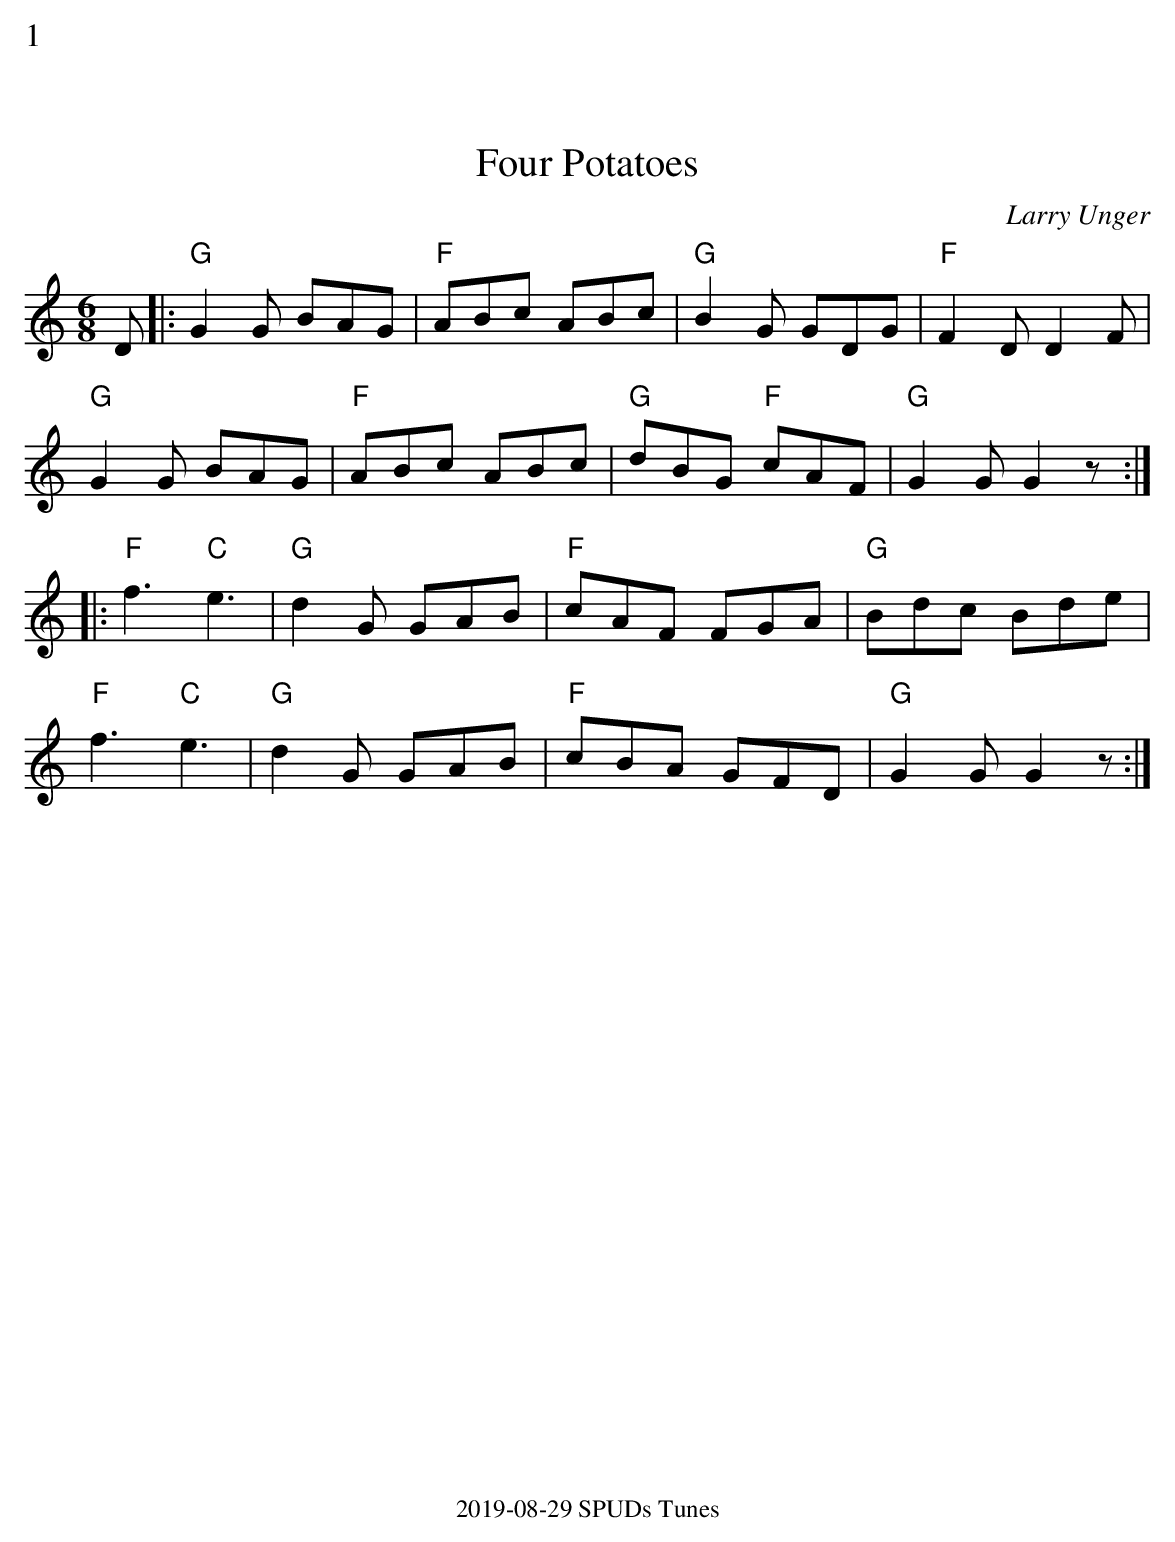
X:1
%%text 1
T:Four Potatoes
C:Larry Unger
M:6/8
L:1/8
K:Gmix
D |:"G"G2G BAG | "F"ABc ABc |"G"B2G GDG| "F"F2D D2F|
"G"G2G BAG | "F" ABc ABc |"G"dBG "F" cAF | "G"G2G G2z:|
|:"F"f3 "C" e3 | "G"d2G GAB | "F" cAF FGA | "G" Bdc Bde|
"F"f3 "C"e3 | "G" d2G GAB | "F" cBA GFD | "G" G2G G2z:|
